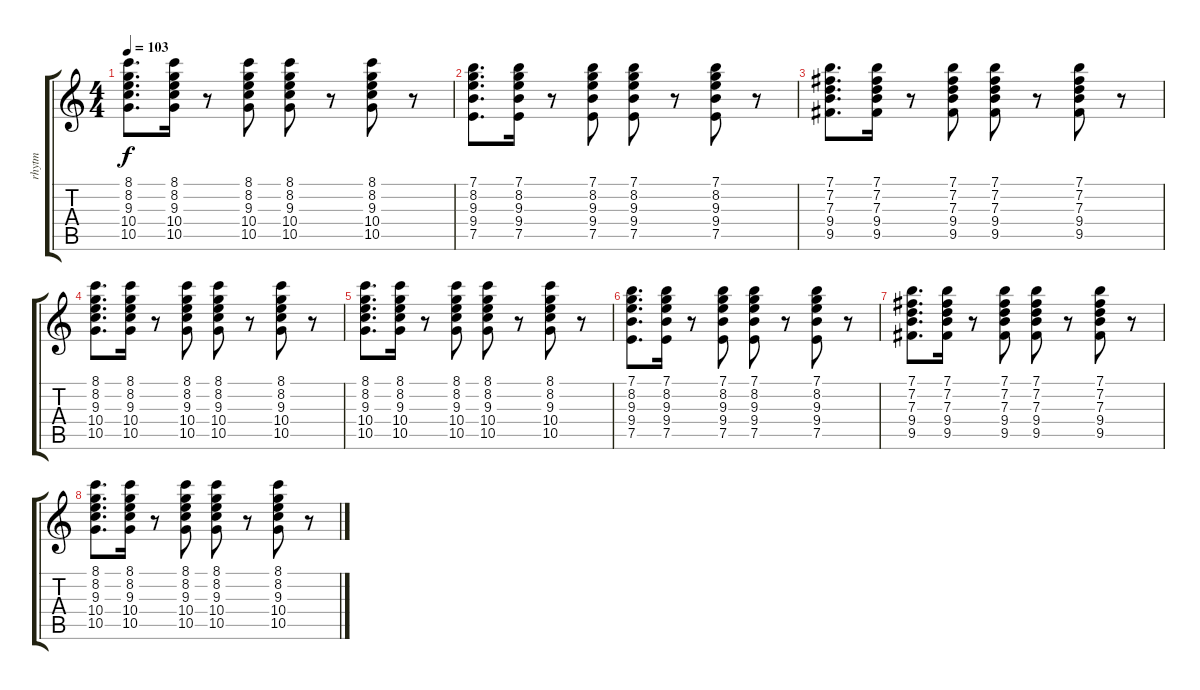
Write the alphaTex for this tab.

\track ("rhytm" "rhytm") {instrument electricguitarjazz}
\staff {score tabs}
\tuning (E4 B3 G3 D3 A2 E2) {hide}
\ts (4 4)
\tempo 103
\clef g2
\ks c
(8.1 8.2 9.3 10.4 10.5).8{d dy f} (8.1 8.2 9.3 10.4 10.5).16 r.8 (8.1 8.2 9.3 10.4 10.5).8 (8.1 8.2 9.3 10.4 10.5).8 r.8 (8.1 8.2 9.3 10.4 10.5).8 r.8 |
(7.1 8.2 9.3 9.4 7.5).8{d} (7.1 8.2 9.3 9.4 7.5).16 r.8 (7.1 8.2 9.3 9.4 7.5).8 (7.1 8.2 9.3 9.4 7.5).8 r.8 (7.1 8.2 9.3 9.4 7.5).8 r.8 |
(7.1 7.2 7.3 9.4 9.5).8{d} (7.1 7.2 7.3 9.4 9.5).16 r.8 (7.1 7.2 7.3 9.4 9.5).8 (7.1 7.2 7.3 9.4 9.5).8 r.8 (7.1 7.2 7.3 9.4 9.5).8 r.8 |
(8.1 8.2 9.3 10.4 10.5).8{d} (8.1 8.2 9.3 10.4 10.5).16 r.8 (8.1 8.2 9.3 10.4 10.5).8 (8.1 8.2 9.3 10.4 10.5).8 r.8 (8.1 8.2 9.3 10.4 10.5).8 r.8 |
(8.1 8.2 9.3 10.4 10.5).8{d} (8.1 8.2 9.3 10.4 10.5).16 r.8 (8.1 8.2 9.3 10.4 10.5).8 (8.1 8.2 9.3 10.4 10.5).8 r.8 (8.1 8.2 9.3 10.4 10.5).8 r.8 |
(7.1 8.2 9.3 9.4 7.5).8{d} (7.1 8.2 9.3 9.4 7.5).16 r.8 (7.1 8.2 9.3 9.4 7.5).8 (7.1 8.2 9.3 9.4 7.5).8 r.8 (7.1 8.2 9.3 9.4 7.5).8 r.8 |
(7.1 7.2 7.3 9.4 9.5).8{d} (7.1 7.2 7.3 9.4 9.5).16 r.8 (7.1 7.2 7.3 9.4 9.5).8 (7.1 7.2 7.3 9.4 9.5).8 r.8 (7.1 7.2 7.3 9.4 9.5).8 r.8 |
(8.1 8.2 9.3 10.4 10.5).8{d} (8.1 8.2 9.3 10.4 10.5).16 r.8 (8.1 8.2 9.3 10.4 10.5).8 (8.1 8.2 9.3 10.4 10.5).8 r.8 (8.1 8.2 9.3 10.4 10.5).8 r.8
